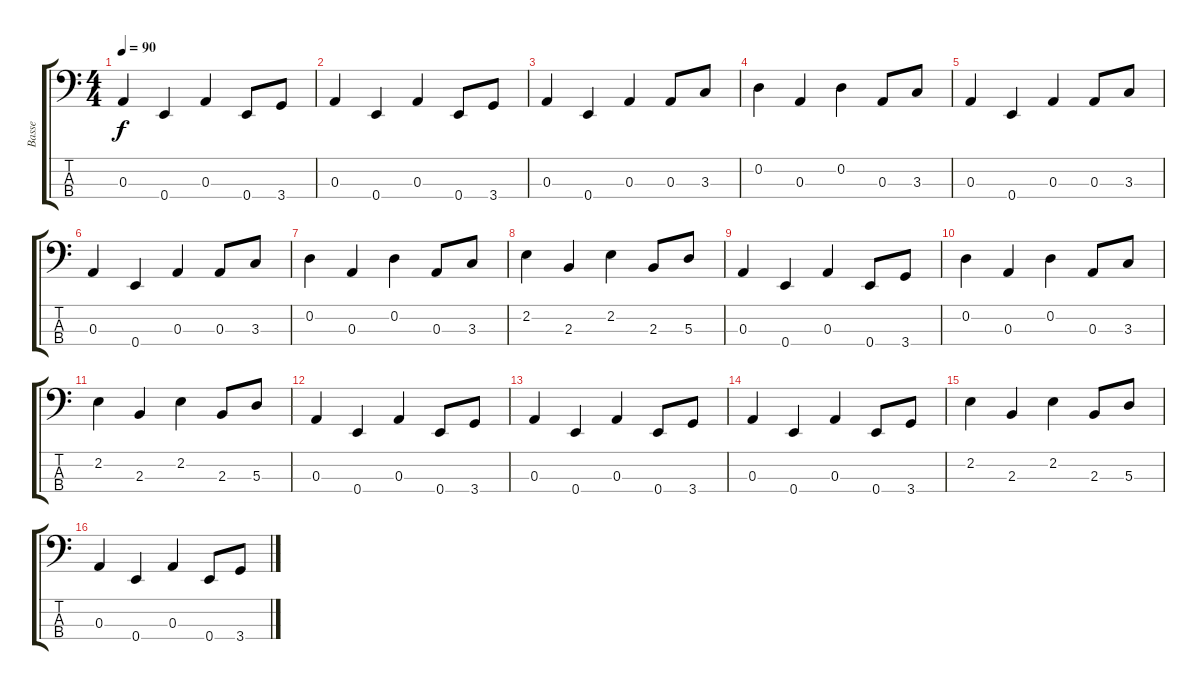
\track ("Basse" "Basse") {instrument electricbasspick}
\staff {score tabs}
\tuning (G2 D2 A1 E1) {hide}
\ts (4 4)
\tempo 90
\clef f4
\ks c
0.3.4{dy f} 0.4.4 0.3.4 0.4.8 3.4.8 |
0.3.4 0.4.4 0.3.4 0.4.8 3.4.8 |
0.3.4 0.4.4 0.3.4 0.3.8 3.3.8 |
0.2.4 0.3.4 0.2.4 0.3.8 3.3.8 |
0.3.4 0.4.4 0.3.4 0.3.8 3.3.8 |
0.3.4 0.4.4 0.3.4 0.3.8 3.3.8 |
0.2.4 0.3.4 0.2.4 0.3.8 3.3.8 |
2.2.4 2.3.4 2.2.4 2.3.8 5.3.8 |
0.3.4 0.4.4 0.3.4 0.4.8 3.4.8 |
0.2.4 0.3.4 0.2.4 0.3.8 3.3.8 |
2.2.4 2.3.4 2.2.4 2.3.8 5.3.8 |
0.3.4 0.4.4 0.3.4 0.4.8 3.4.8 |
0.3.4 0.4.4 0.3.4 0.4.8 3.4.8 |
0.3.4 0.4.4 0.3.4 0.4.8 3.4.8 |
2.2.4 2.3.4 2.2.4 2.3.8 5.3.8 |
0.3.4 0.4.4 0.3.4 0.4.8 3.4.8
